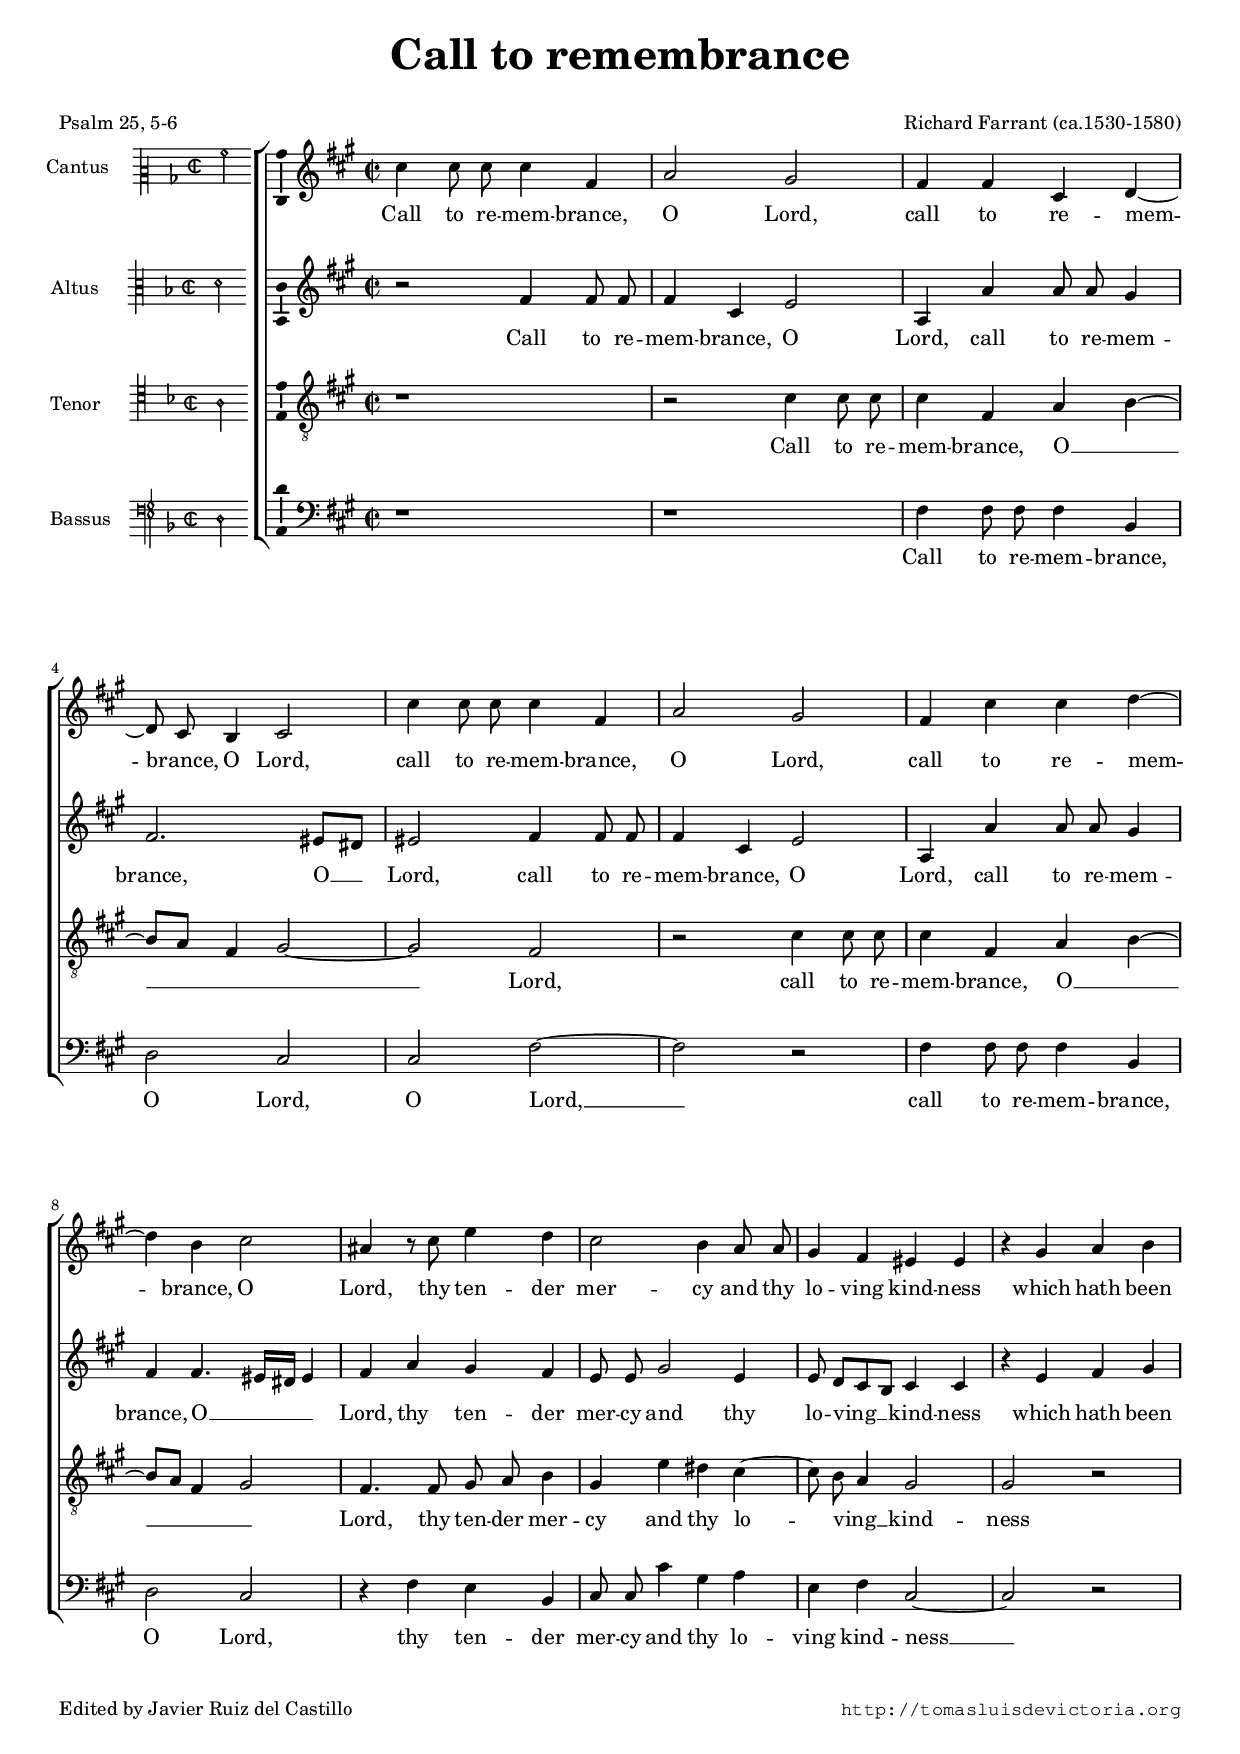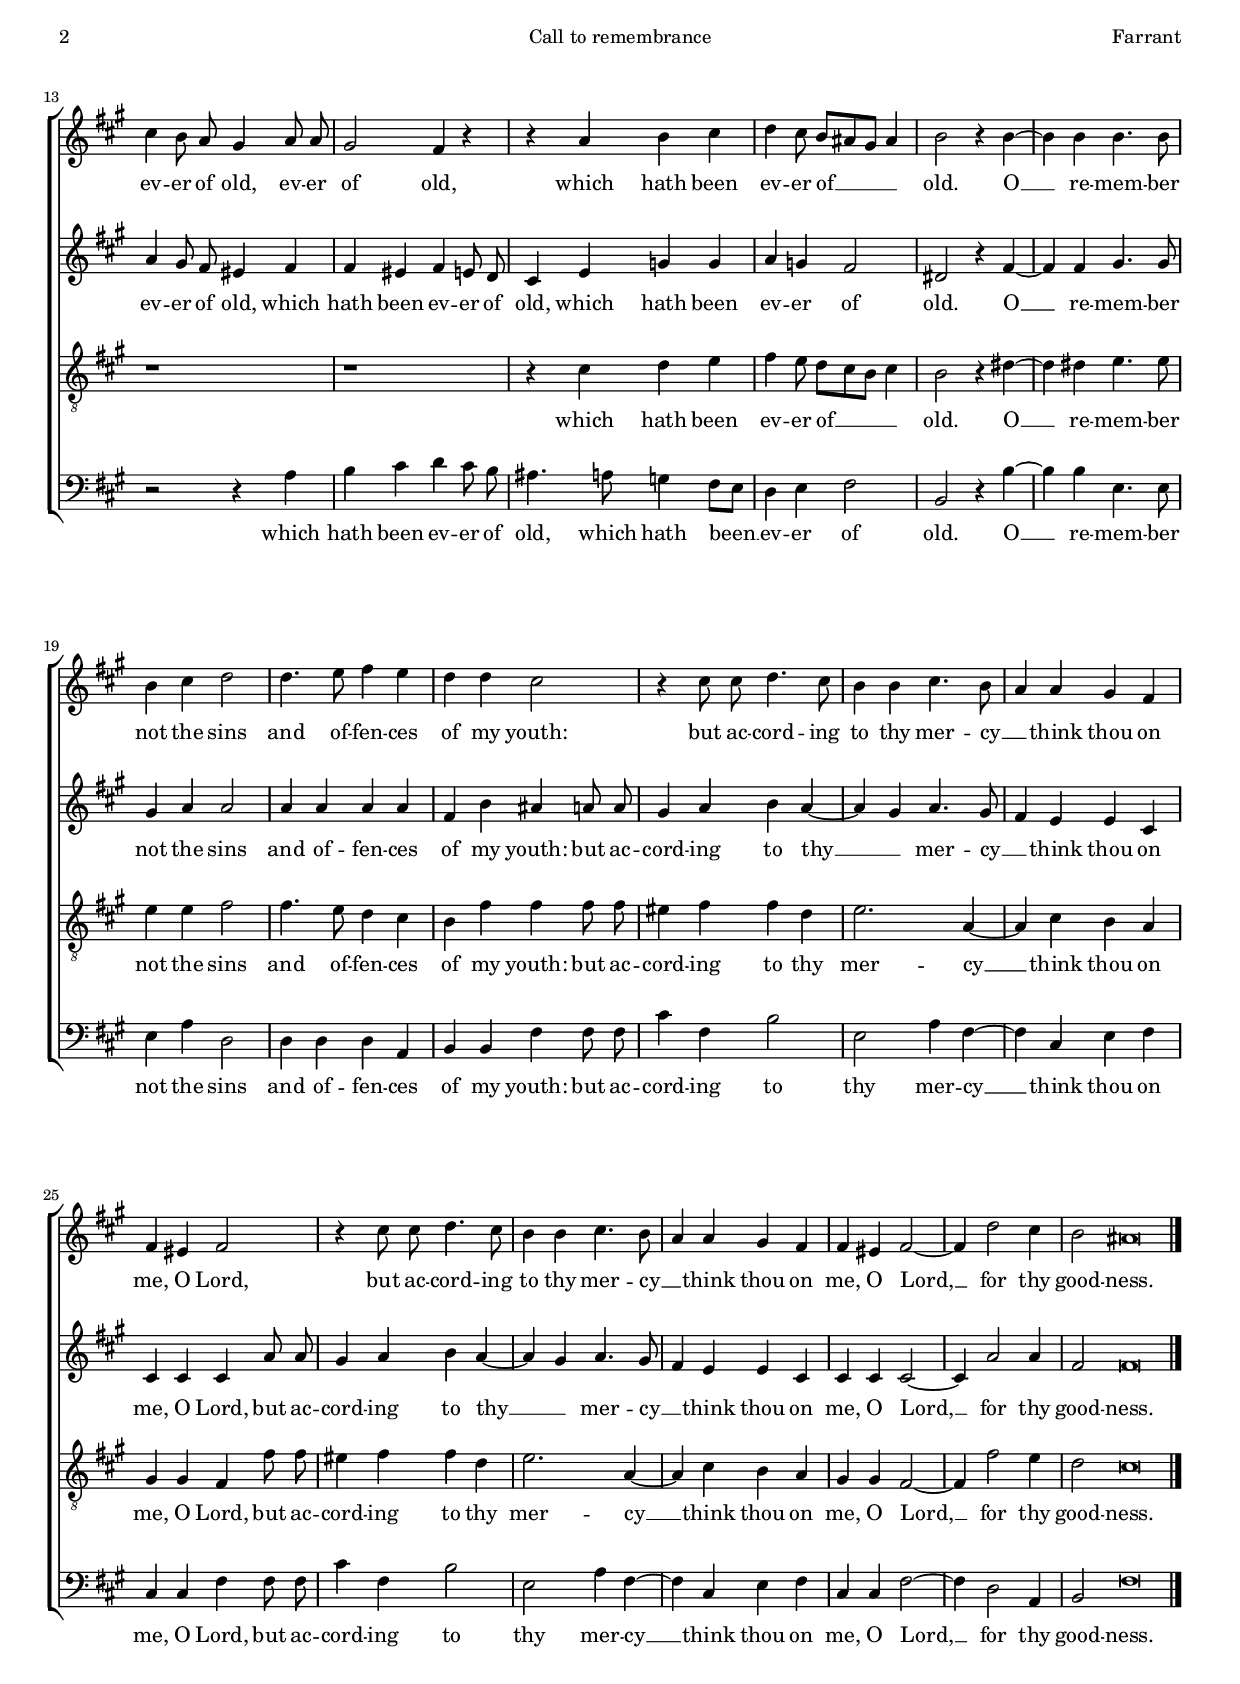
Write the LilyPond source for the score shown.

\version "2.18.0"

#(set-default-paper-size "a4")
#(set-global-staff-size 16.5)
#(ly:set-option 'point-and-click #f)
%mobile -s15.5 -i3.2

ss=\once \set suggestAccidentals = ##t
incipitwidth = 20

htitle="Call to remembrance"
hcomposer="Farrant"

\header {
	title=\markup{\larger \larger \larger "Call to remembrance"}
	subtitle=" "
	composer="Richard Farrant (ca.1530-1580)"
        pdfauthor=\composer
	poet="Psalm 25, 5-6"
	opus=""
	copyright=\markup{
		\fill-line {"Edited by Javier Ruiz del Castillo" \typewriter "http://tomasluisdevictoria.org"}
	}
%%%	tagline=""
}

global={
\key a \major
\time 2/2
\tempo 4=115
\set Score.tempoHideNote = ##t
}



cantus={
	\once \override TextScript.X-offset = #-3
	\once \override TextScript.padding = #2
\relative c''{

cis4 cis8 \noBeam cis cis4 fis,
a2 gis
fis4 fis cis d~
d8 \noBeam cis b4 cis2
cis'4 cis8 \noBeam cis cis4 fis,

a2 gis
fis4 cis' cis d~
d4 b cis2
ais4 r8 cis8 e4 d
cis2 b4 a8 \noBeam a

gis4 fis eis eis
r4 gis4 a b
cis4 b8 \noBeam a gis4 a8 \noBeam a
gis2 fis4 r4
r4 a4 b cis

d4 cis8 \noBeam b [ ais gis ] ais4
b2 r4 b4~
b4 b b4. b8
b4 cis d2
d4. e8 fis4 e

d4 d cis2
r4 cis8 \noBeam cis d4. cis8
b4 b cis4. b8
a4 a gis fis
fis4 eis fis2

r4 cis'8 \noBeam cis d4. cis8
b4 b cis4. b8
a4 a gis fis
fis4 eis fis2~
fis4 d'2 cis4

b2 ais\breve*1/4 \bar "|."

}
}

altus={
\relative c'{

r2 fis4 fis8 \noBeam fis
fis4 cis e2
a,4 a' a8 \noBeam a gis4
fis2. eis8 dis
eis2 fis4 fis8 \noBeam fis

fis4 cis e2
a,4 a' a8 \noBeam a gis4
fis4 fis4. eis16 dis eis4
fis4 \ss a gis fis
e8 \noBeam e gis2 e4

e8 \noBeam d cis b cis4 cis
r4 e4 fis gis
a4 gis8 \noBeam fis eis4 fis
fis4 eis fis e8 \noBeam d
cis4 e g g

a4 g fis2
dis2 r4 fis4~
fis4 fis gis4. gis8
gis4 a a2
a4 a a a

fis4 b ais a8 \noBeam a
gis4 a b a~
a4 gis a4. gis8
fis4 e e cis
cis4 cis cis a'8 \noBeam a

gis4 a b a~
a4 gis a4. gis8
fis4 e e cis
cis4 cis cis2~
cis4 a'2 a4

fis2 fis\breve*1/4

}
}

tenor={
\relative c'{

r1
r2 cis4 cis8 \noBeam cis
cis4 fis, a b~
b8 a fis4 gis2~
gis2 fis

r2 cis'4 cis8 \noBeam cis
cis4 fis, a b~
b8 a fis4 gis2
fis4. fis8 gis \noBeam a b4
gis4 e' dis cis~

cis8 \noBeam b a4 gis2
gis2 r2
r1
r1
r4 cis4 d e

fis4 e8 \noBeam d [ cis b ] cis4
b2 r4 dis4~
dis4 dis e4. e8
e4 e fis2
fis4. e8 d4 cis

b4 fis' fis fis8 \noBeam fis
eis4 fis fis d
e2. a,4~
a4 cis b a
gis4 gis fis fis'8 \noBeam fis

eis4 fis fis d
e2. a,4~
a4 cis b a
gis4 gis fis2~
fis4 fis'2 e4

d2 cis\breve*1/4

}
}

bassus={
\relative c{

r1
r1
fis4 fis8 \noBeam fis fis4 b,
d2 cis
cis2 fis~

fis2 r2
fis4 fis8 \noBeam fis fis4 b,
d2 cis
r4 fis4 e b
cis8 \noBeam cis cis'4 gis a

e4 fis cis2~
cis2 r2
r2 r4 a'4
b4 cis d cis8 \noBeam b
ais4. a8 g4 fis8 e

d4 e fis2
b,2 r4 b'4~
b4 b e,4. e8
e4 a d,2
d4 d d a

b4 b fis' fis8 \noBeam fis
cis'4 fis, b2
e,2 a4 fis~
fis4 cis e fis
cis4 cis fis fis8 \noBeam fis

cis'4 fis, b2
e,2 a4 fis~
fis4 cis e fis
cis4 cis fis2~
fis4 d2 a4

b2 fis'\breve*1/4

}
}

textocantus=\lyricmode{
Call to re -- mem -- brance, O Lord,
call to re -- mem -- brance, O Lord,
call to re -- mem -- brance, O Lord,
call to re -- mem -- brance, O Lord,

thy ten -- der mer -- cy and thy lo -- ving kind -- ness
which hath been ev -- er of old, ev -- er of old,
which hath been ev -- er of __ _ _ _ old.
O __ re -- mem -- ber not the sins and of -- fen -- ces of my youth: 
but ac -- cord -- ing to thy mer -- cy __ _
think thou on me, O Lord,
but ac -- cord -- ing to thy mer -- cy __ _
think thou on me, O Lord, __
for thy good -- ness.
}

textoaltus=\lyricmode{
Call to re -- mem -- brance, O Lord,
call to re -- mem -- brance, O __ _ Lord,
call to re -- mem -- brance, O Lord,
call to re -- mem -- brance, O __ _ _ _ Lord,

thy ten -- der mer -- cy and thy lo -- ving __ _ _ kind -- ness
which hath been ev -- er of old,
which hath been ev -- er of old,
which hath been ev -- er of old.
O __ re -- mem -- ber not the sins and of -- fen -- ces of my youth: 
but ac -- cord -- ing to thy __ _ mer -- cy __ _
think thou on me, O Lord,
but ac -- cord -- ing to thy __ _ mer -- cy __ _
think thou on me, O Lord, __
for thy good -- ness.
}

textotenor=\lyricmode{
Call to re -- mem -- brance, O __ _ _ _ _ Lord,
call to re -- mem -- brance, O __ _ _ _ _ Lord,

thy ten -- der mer -- cy and thy lo -- ving __ _ kind -- ness
which hath been ev -- er of __ _ _ _ old.
O __ re -- mem -- ber not the sins and of -- fen -- ces of my youth: 
but ac -- cord -- ing to thy mer -- cy __
think thou on me, O Lord,
but ac -- cord -- ing to thy mer -- cy __
think thou on me, O Lord, __
for thy good -- ness.
}

textobassus=\lyricmode{
Call to re -- mem -- brance, O Lord,
O Lord, __
call to re -- mem -- brance, O Lord,

thy ten -- der mer -- cy and thy lo -- ving kind -- ness __
which hath been ev -- er of old,
which hath been __ _ ev -- er of old.
O __ re -- mem -- ber not the sins and of -- fen -- ces of my youth: 
but ac -- cord -- ing to thy mer -- cy __
think thou on me, O Lord,
but ac -- cord -- ing to thy mer -- cy __
think thou on me, O Lord, __
for thy good -- ness.
}


incipitcantus=\markup{
	\score{
		{ 
		\set Staff.instrumentName="Cantus    "
		\override NoteHead.style = #'neomensural
		\override Rest.style = #'neomensural
		\override Staff.TimeSignature.style = #'neomensural
		\cadenzaOn 
		\clef "petrucci-c2"
		\key f \major
		\time 2/2
		a'2
		} 
	\layout {
		\context {\Voice
			\remove Ligature_bracket_engraver
			\consists Mensural_ligature_engraver
		}
		line-width=\incipitwidth
		indent = 0
	}
	}
}

incipitaltus=\markup{
	\score{
		{ 
		\set Staff.instrumentName="Altus     "
		\override NoteHead.style = #'neomensural 
		\override Rest.style = #'neomensural
		\override Staff.TimeSignature.style = #'neomensural
		\cadenzaOn 
		\clef "petrucci-c3"
		\key f \major
		\time 2/2
		d'2
		} 
	\layout {
		\context {\Voice
			\remove Ligature_bracket_engraver
			\consists Mensural_ligature_engraver
		}
		line-width=\incipitwidth
		indent = 0
	}
	}
}

incipittenor=\markup{
	\score{
		{ 
		\set Staff.instrumentName="Tenor     "
		\override NoteHead.style = #'neomensural 
		\override Rest.style = #'neomensural
		\override Staff.TimeSignature.style = #'neomensural
		\cadenzaOn 
		\clef "petrucci-c4"
		\key f \major
		\time 2/2
		a2
		} 
	\layout {
		\context {\Voice
			\remove Ligature_bracket_engraver
			\consists Mensural_ligature_engraver
		}
		line-width=\incipitwidth
		indent=0
	}
	}
}

incipitbassus=\markup{
	\score{
		{ 
		\set Staff.instrumentName="Bassus   "
		\override NoteHead.style = #'neomensural 
		\override Rest.style = #'neomensural
		\override Staff.TimeSignature.style = #'neomensural
		\cadenzaOn 
		\clef "petrucci-f4"
		%\clef "bass"
		\key f \major
		\time 2/2
		d2
		} 
	\layout {
		\context {\Voice
			\remove Ligature_bracket_engraver
			\consists Mensural_ligature_engraver
		}
		line-width=\incipitwidth
		indent = 0
	}
	}
}


\score {
\new ChoirStaff<<

	\new Staff <<\global
	\new Voice="v1" {
%%%		\set Staff.instrumentName="Cantus " 
		\set Staff.instrumentName=\incipitcantus
		\set Staff.midiInstrument = #"clarinet"
		\set Staff.midiMinimumVolume = #0.3
		\set Staff.midiMaximumVolume = #0.6
		\clef "treble"
		\cantus }
	\new Lyrics \lyricsto "v1" {\textocantus }
	>>

	
	\new Staff << \global
	\new Voice="v2" {
%%%		\set Staff.instrumentName="Altus "
		\set Staff.instrumentName=\incipitaltus
		\set Staff.midiInstrument = #"clarinet"
		\set Staff.midiMinimumVolume = #0.3
		\set Staff.midiMaximumVolume = #0.6
		\clef "treble" 
		\altus}
	\new Lyrics \lyricsto "v2" {\textoaltus }
	>>

	
	\new Staff <<\global
	\new Voice="v3" {
%%%		\set Staff.instrumentName="Tenor "
		\set Staff.instrumentName=\incipittenor
		\set Staff.midiInstrument = #"flute"
		\set Staff.midiMinimumVolume = #0.7
		\set Staff.midiMaximumVolume = #0.9
		\clef "G_8"
		\tenor }
	\new Lyrics \lyricsto "v3" {\textotenor }
	>>
	

	\new Staff <<\global
	\new Voice="v4" {
%%%		\set Staff.instrumentName="Bassus "
		\set Staff.instrumentName=\incipitbassus
		\set Staff.midiInstrument = #"clarinet"
		\set Staff.midiMinimumVolume = #0.3
		\set Staff.midiMaximumVolume = #0.6
		\clef "bass" 
		\bassus }
	\new Lyrics \lyricsto "v4" {\textobassus}
	>>
	
>>

% \layout and \paper sections modified by Nancho Alvarez

\layout{ 
	\context {\Lyrics 
		\override VerticalAxisGroup.staff-affinity = #UP
		\override VerticalAxisGroup.nonstaff-relatedstaff-spacing =
			#'((basic-distance . 0) (minimum-distance . 0) (padding . 1))
		\override LyricText.font-size = #1.2
		\override LyricHyphen.minimum-distance = #0.5
	}
	\context {\Score 
		tempoHideNote = ##t
		\override BarNumber.padding = #2 
	}
	\context {\Voice 
		%melismaBusyProperties = #'()
		%autoBeaming = ##f
	}
	\context {\Staff 
                %\RemoveEmptyStaves
                %\override VerticalAxisGroup.remove-first = ##t
		\override VerticalAxisGroup.staff-staff-spacing =
			#'((basic-distance . 11) (minimum-distance . 0) (padding . 1))
		\consists Ambitus_engraver 
		\override LigatureBracket.padding = #1
	}
}

%\midi { \mtempo }

}


\paper{
	evenHeaderMarkup=\markup  \fill-line { \fromproperty #'page:page-number-string \htitle \hcomposer }
	oddHeaderMarkup= \markup  \fill-line { \on-the-fly #not-first-page \hcomposer \on-the-fly #not-first-page \htitle \on-the-fly #not-first-page \fromproperty #'page:page-number-string }
	%system-count=20
	%page-count = 8
	ragged-last-bottom = ##f
	indent=3.5\cm
	system-system-spacing =
	#'((basic-distance . 18) (minimum-distance . 0) (padding . 5))
	top-system-spacing = % header
	#'((basic-distance . 10) (minimum-distance . 0) (padding . 0))
	last-bottom-spacing = % footer
	#'((basic-distance . 12) (minimum-distance . 0) (padding . 0))

}
